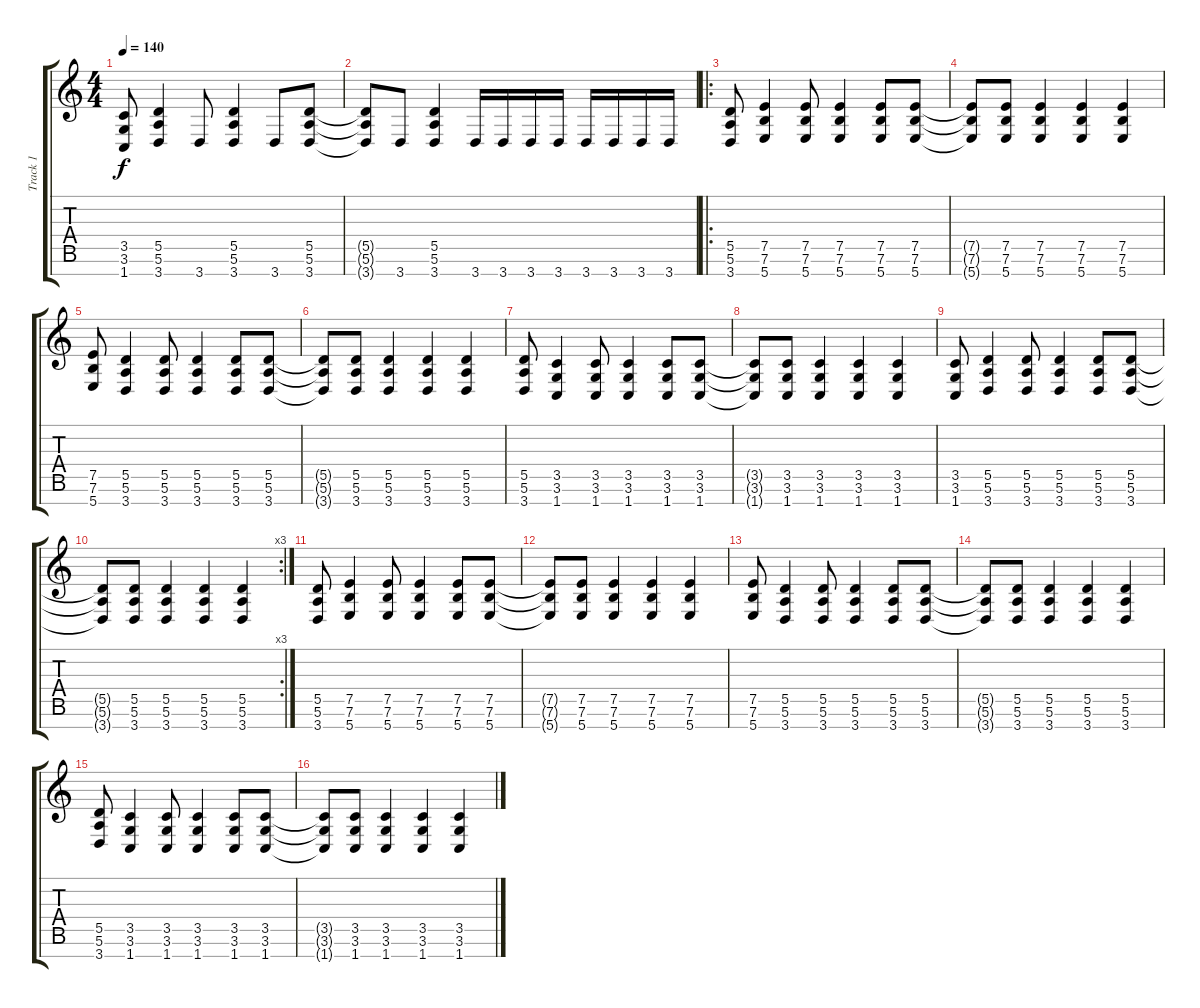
\track ("Track 1" "Track 1") {instrument distortionguitar}
\staff {score tabs}
\tuning (E4 B3 G3 D3 A2 E2 B1) {hide}
\ts (4 4)
\tempo 140
\clef g2
\ks c
(3.5 3.6 1.7).8{dy f} (5.5 5.6 3.7).4 3.7.8 (5.5 5.6 3.7).4 3.7.8 (5.5 5.6 3.7).8 |
(5.5{t} 5.6{t} 3.7{t}).8 3.7.8 (5.5 5.6 3.7).4 3.7.16 3.7.16 3.7.16 3.7.16 3.7.16 3.7.16 3.7.16 3.7.16 |
\ro
(5.5 5.6 3.7).8 (7.5 7.6 5.7).4 (7.5 7.6 5.7).8 (7.5 7.6 5.7).4 (7.5 7.6 5.7).8 (7.5 7.6 5.7).8 |
(7.5{t} 7.6{t} 5.7{t}).8 (7.5 7.6 5.7).8 (7.5 7.6 5.7).4 (7.5 7.6 5.7).4 (7.5 7.6 5.7).4 |
(7.5 7.6 5.7).8 (5.5 5.6 3.7).4 (5.5 5.6 3.7).8 (5.5 5.6 3.7).4 (5.5 5.6 3.7).8 (5.5 5.6 3.7).8 |
(5.5{t} 5.6{t} 3.7{t}).8 (5.5 5.6 3.7).8 (5.5 5.6 3.7).4 (5.5 5.6 3.7).4 (5.5 5.6 3.7).4 |
(5.5 5.6 3.7).8 (3.5 3.6 1.7).4 (3.5 3.6 1.7).8 (3.5 3.6 1.7).4 (3.5 3.6 1.7).8 (3.5 3.6 1.7).8 |
(3.5{t} 3.6{t} 1.7{t}).8 (3.5 3.6 1.7).8 (3.5 3.6 1.7).4 (3.5 3.6 1.7).4 (3.5 3.6 1.7).4 |
(3.5 3.6 1.7).8 (5.5 5.6 3.7).4 (5.5 5.6 3.7).8 (5.5 5.6 3.7).4 (5.5 5.6 3.7).8 (5.5 5.6 3.7).8 |
\rc 3
(5.5{t} 5.6{t} 3.7{t}).8 (5.5 5.6 3.7).8 (5.5 5.6 3.7).4 (5.5 5.6 3.7).4 (5.5 5.6 3.7).4 |
(5.5 5.6 3.7).8{volume 9} (7.5 7.6 5.7).4 (7.5 7.6 5.7).8 (7.5 7.6 5.7).4 (7.5 7.6 5.7).8 (7.5 7.6 5.7).8 |
(7.5{t} 7.6{t} 5.7{t}).8 (7.5 7.6 5.7).8 (7.5 7.6 5.7).4 (7.5 7.6 5.7).4 (7.5 7.6 5.7).4 |
(7.5 7.6 5.7).8{volume 6} (5.5 5.6 3.7).4 (5.5 5.6 3.7).8 (5.5 5.6 3.7).4 (5.5 5.6 3.7).8 (5.5 5.6 3.7).8 |
(5.5{t} 5.6{t} 3.7{t}).8 (5.5 5.6 3.7).8 (5.5 5.6 3.7).4 (5.5 5.6 3.7).4 (5.5 5.6 3.7).4 |
(5.5 5.6 3.7).8{volume 0} (3.5 3.6 1.7).4 (3.5 3.6 1.7).8 (3.5 3.6 1.7).4 (3.5 3.6 1.7).8 (3.5 3.6 1.7).8 |
(3.5{t} 3.6{t} 1.7{t}).8 (3.5 3.6 1.7).8 (3.5 3.6 1.7).4 (3.5 3.6 1.7).4 (3.5 3.6 1.7).4
